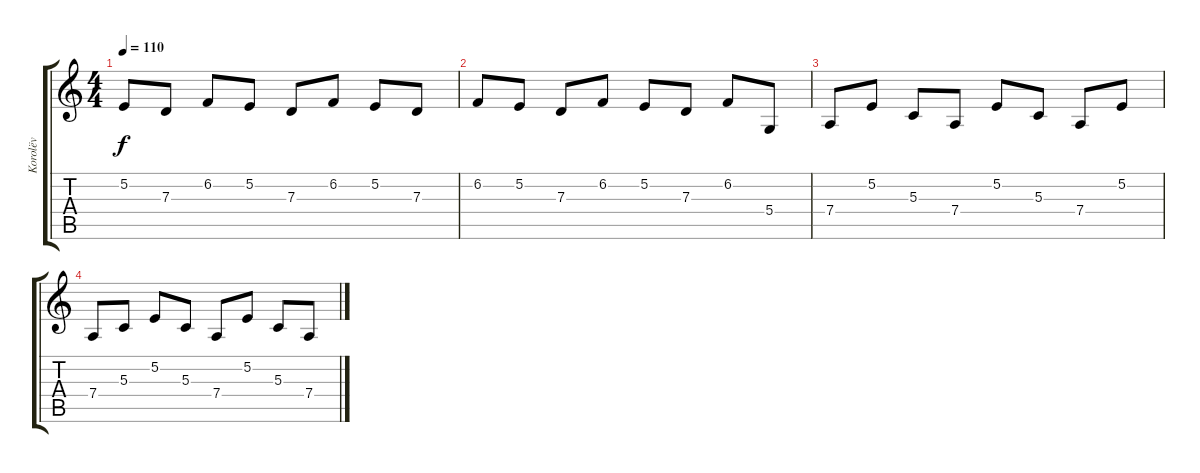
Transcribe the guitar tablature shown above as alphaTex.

\track ("Korolёv" "Korolёv") {instrument pad4choir}
\staff {score tabs}
\tuning (E4 B3 G3 D3 A2 E2) {hide}
\ts (4 4)
\tempo 110
\clef g2
\ks c
5.2.8{dy f} 7.3.8 6.2.8 5.2.8 7.3.8 6.2.8 5.2.8 7.3.8 |
6.2.8 5.2.8 7.3.8 6.2.8 5.2.8 7.3.8 6.2.8 5.4.8 |
7.4.8 5.2.8 5.3.8 7.4.8 5.2.8 5.3.8 7.4.8 5.2.8 |
7.4.8 5.3.8 5.2.8 5.3.8 7.4.8 5.2.8 5.3.8 7.4.8
